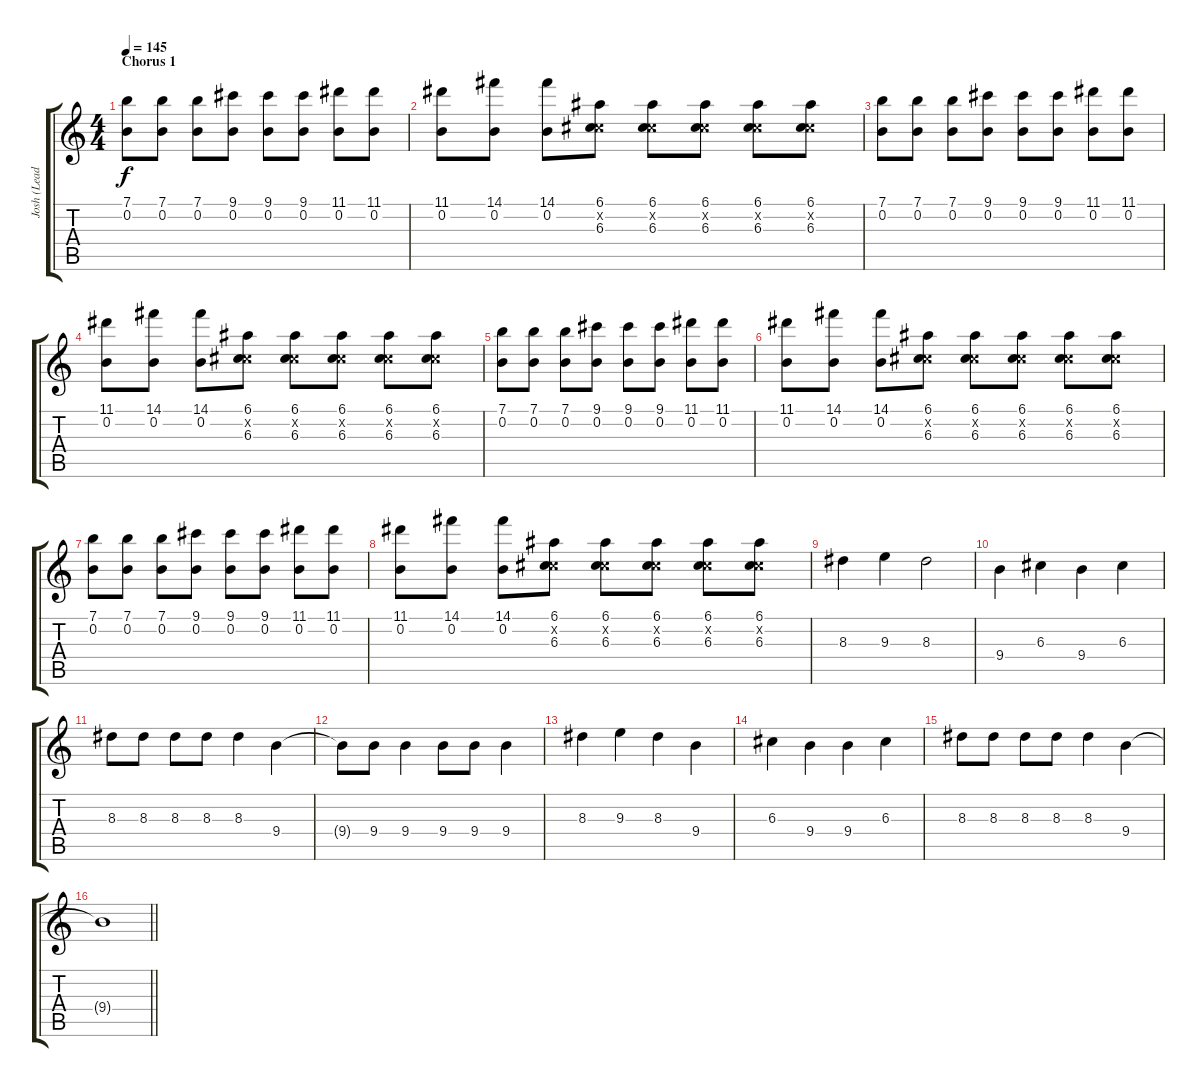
\track ("Josh (Lead Guitar)" "Josh (Lead") {instrument overdrivenguitar}
\staff {score tabs}
\tuning (E4 B3 G3 D3 A2 D2) {hide}
\ts (4 4)
\section ("" "Chorus 1")
\tempo 145
\clef g2
\ks c
(7.1 0.2).8{dy f} (7.1 0.2).8 (7.1 0.2).8 (9.1 0.2).8 (9.1 0.2).8 (9.1 0.2).8 (11.1 0.2).8 (11.1 0.2).8 |
(11.1 0.2).8 (14.1 0.2).8 (14.1 0.2).8 (6.1 2.2{x} 6.3).8 (6.1 2.2{x} 6.3).8 (6.1 2.2{x} 6.3).8 (6.1 2.2{x} 6.3).8 (6.1 2.2{x} 6.3).8 |
(7.1 0.2).8 (7.1 0.2).8 (7.1 0.2).8 (9.1 0.2).8 (9.1 0.2).8 (9.1 0.2).8 (11.1 0.2).8 (11.1 0.2).8 |
(11.1 0.2).8 (14.1 0.2).8 (14.1 0.2).8 (6.1 2.2{x} 6.3).8 (6.1 2.2{x} 6.3).8 (6.1 2.2{x} 6.3).8 (6.1 2.2{x} 6.3).8 (6.1 2.2{x} 6.3).8 |
(7.1 0.2).8 (7.1 0.2).8 (7.1 0.2).8 (9.1 0.2).8 (9.1 0.2).8 (9.1 0.2).8 (11.1 0.2).8 (11.1 0.2).8 |
(11.1 0.2).8 (14.1 0.2).8 (14.1 0.2).8 (6.1 2.2{x} 6.3).8 (6.1 2.2{x} 6.3).8 (6.1 2.2{x} 6.3).8 (6.1 2.2{x} 6.3).8 (6.1 2.2{x} 6.3).8 |
(7.1 0.2).8 (7.1 0.2).8 (7.1 0.2).8 (9.1 0.2).8 (9.1 0.2).8 (9.1 0.2).8 (11.1 0.2).8 (11.1 0.2).8 |
(11.1 0.2).8 (14.1 0.2).8 (14.1 0.2).8 (6.1 2.2{x} 6.3).8 (6.1 2.2{x} 6.3).8 (6.1 2.2{x} 6.3).8 (6.1 2.2{x} 6.3).8 (6.1 2.2{x} 6.3).8 |
8.3.4 9.3.4 8.3.2 |
9.4.4 6.3.4 9.4.4 6.3.4 |
8.3.8 8.3.8 8.3.8 8.3.8 8.3.4 9.4.4 |
9.4{t}.8 9.4.8 9.4.4 9.4.8 9.4.8 9.4.4 |
8.3.4 9.3.4 8.3.4 9.4.4 |
6.3.4 9.4.4 9.4.4 6.3.4 |
8.3.8 8.3.8 8.3.8 8.3.8 8.3.4 9.4.4 |
\barLineRight lightlight
9.4{t}.1
